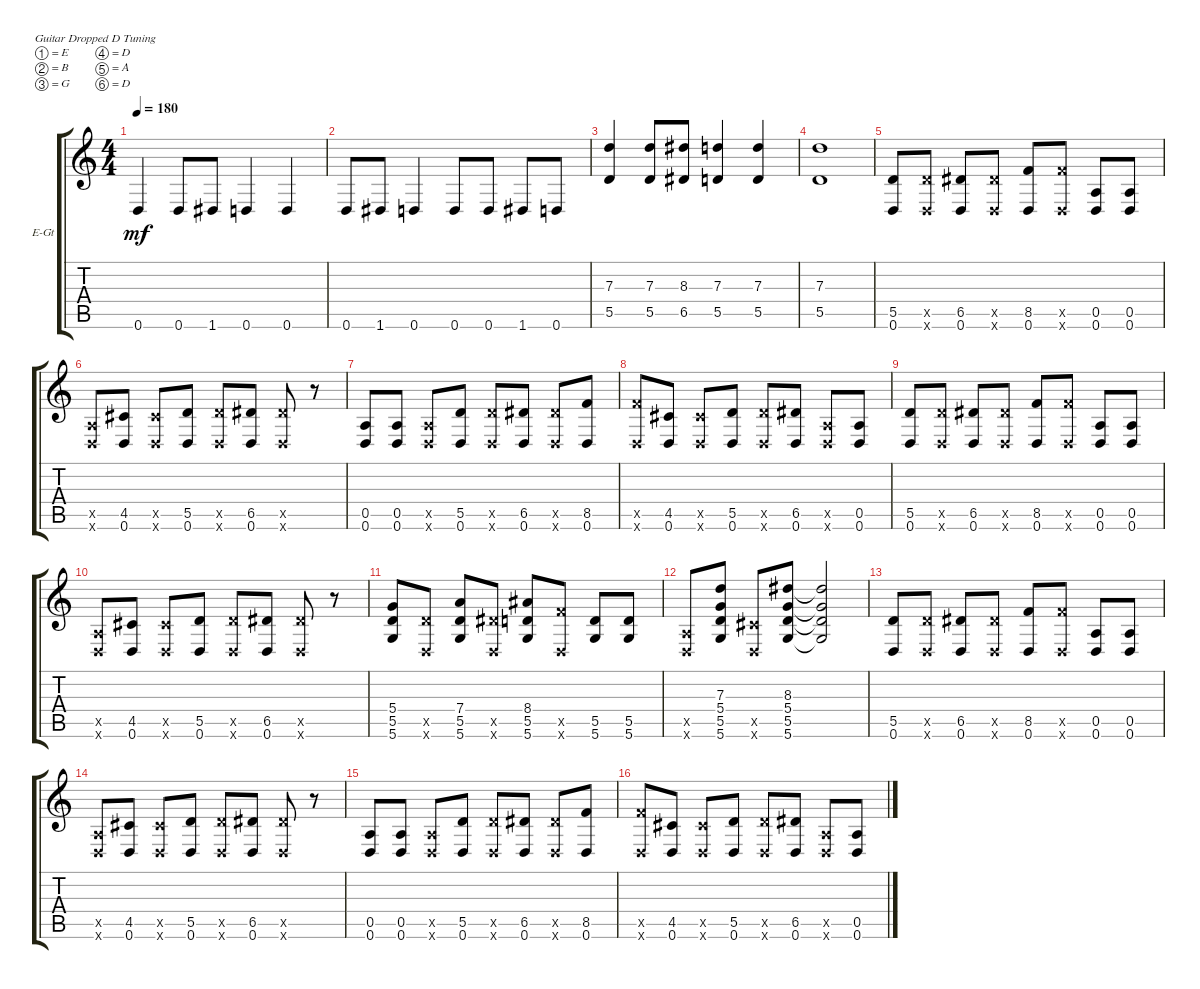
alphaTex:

\bracketExtendMode groupsimilarinstruments
\firstSystemTrackNameOrientation horizontal
\otherSystemsTrackNameOrientation horizontal
\track ("Äîðîæêà 1" "E-Gt") {instrument distortionguitar}
\staff {score tabs}
\tuning (E4 B3 G3 D3 A2 D2)
\ts (4 4)
\tempo 180
\clef g2
\ks c
0.6.4{dy mf} 0.6.8 1.6.8 0.6.4 0.6.4 |
0.6.8 1.6.8 0.6.4 0.6.8 0.6.8 1.6.8 0.6.8 |
(5.5 7.3).4 (5.5 7.3).8 (6.5 8.3).8 (5.5 7.3).4 (5.5 7.3).4 |
(5.5 7.3).1 |
(0.6 5.5).8 (0.6{x} 5.5{x}).8 (0.6 6.5).8 (0.6{x} 6.5{x}).8 (0.6 8.5).8 (0.6{x} 8.5{x}).8 (0.6 0.5).8 (0.6 0.5).8 |
(0.6{x} 0.5{x}).8 (0.6 4.5).8 (0.6{x} 4.5{x}).8 (0.6 5.5).8 (0.6{x} 5.5{x}).8 (0.6 6.5).8 (0.6{x} 6.5{x}).8 r.8 |
(0.6 0.5).8 (0.6 0.5).8 (0.6{x} 0.5{x}).8 (0.6 5.5).8 (0.6{x} 5.5{x}).8 (0.6 6.5).8 (0.6{x} 6.5{x}).8 (0.6 8.5).8 |
(0.6{x} 8.5{x}).8 (0.6 4.5).8 (0.6{x} 4.5{x}).8 (0.6 5.5).8 (0.6{x} 5.5{x}).8 (0.6 6.5).8 (0.6{x} 0.5{x}).8 (0.6 0.5).8 |
(0.6 5.5).8 (0.6{x} 5.5{x}).8 (0.6 6.5).8 (0.6{x} 6.5{x}).8 (0.6 8.5).8 (0.6{x} 8.5{x}).8 (0.6 0.5).8 (0.6 0.5).8 |
(0.6{x} 0.5{x}).8 (0.6 4.5).8 (0.6{x} 4.5{x}).8 (0.6 5.5).8 (0.6{x} 5.5{x}).8 (0.6 6.5).8 (0.6{x} 6.5{x}).8 r.8 |
(5.6 5.5 5.4).8 (0.6{x} 5.5{x}).8 (5.6 5.5 7.4).8 (0.6{x} 6.5{x}).8 (5.6 5.5 8.4).8 (0.6{x} 8.5{x}).8 (5.6 5.5).8 (5.6 5.5).8 |
(0.6{x} 0.5{x}).8 (5.6 5.5 5.4 7.3).8 (0.6{x} 4.5{x}).8 (5.6 5.5 5.4 8.3).8 (5.6{t} 5.5{t} 5.4{t} 8.3{t}).2 |
(0.6 5.5).8 (0.6{x} 5.5{x}).8 (0.6 6.5).8 (0.6{x} 6.5{x}).8 (0.6 8.5).8 (0.6{x} 8.5{x}).8 (0.6 0.5).8 (0.6 0.5).8 |
(0.6{x} 0.5{x}).8 (0.6 4.5).8 (0.6{x} 4.5{x}).8 (0.6 5.5).8 (0.6{x} 5.5{x}).8 (0.6 6.5).8 (0.6{x} 6.5{x}).8 r.8 |
(0.6 0.5).8 (0.6 0.5).8 (0.6{x} 0.5{x}).8 (0.6 5.5).8 (0.6{x} 5.5{x}).8 (0.6 6.5).8 (0.6{x} 6.5{x}).8 (0.6 8.5).8 |
(0.6{x} 8.5{x}).8 (0.6 4.5).8 (0.6{x} 4.5{x}).8 (0.6 5.5).8 (0.6{x} 5.5{x}).8 (0.6 6.5).8 (0.6{x} 0.5{x}).8 (0.6 0.5).8
